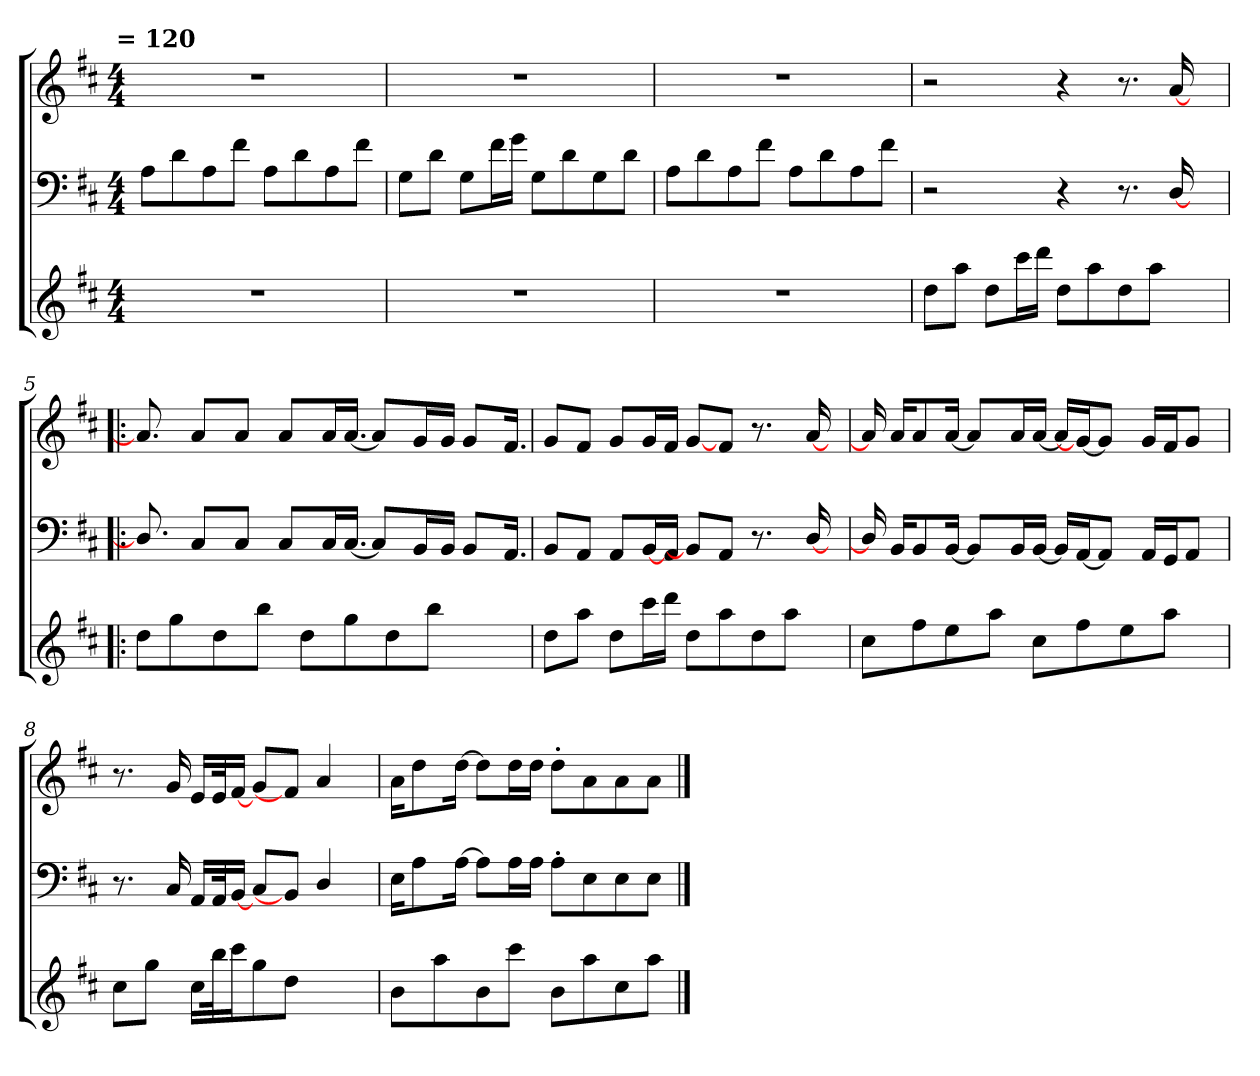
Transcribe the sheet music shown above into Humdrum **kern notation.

**kern	**kern	**kern
*part1	*part1	*part1
*staff3	*staff2	*staff1
*clefG2	*clefF4	*clefG2
*k[f#c#]	*k[f#c#]	*k[f#c#]
!!LO:TX:omd:t= = 120
*M4/4	*M4/4	*M4/4
*MM120	*MM120	*MM120
=1	=1	=1
1r	8A\L	1r
.	8d\	.
.	8A\	.
.	8f#\J	.
.	8A\L	.
.	8d\	.
.	8A\	.
.	8f#\J	.
=2	=2	=2
1r	8G\L	1r
.	8d\J	.
.	8G\L	.
.	16f#\L	.
.	16g\JJ	.
.	8G\L	.
.	8d\	.
.	8G\	.
.	8d\J	.
=3	=3	=3
1r	8A\L	1r
.	8d\	.
.	8A\	.
.	8f#\J	.
.	8A\L	.
.	8d\	.
.	8A\	.
.	8f#\J	.
!!LO:LB:g=z
=4	=4	=4
8dd\L	2r	2r
8aa\J	.	.
8dd\L	.	.
16ccc#\L	.	.
16ddd\JJ	.	.
8dd\L	4r	4r
8aa\	.	.
8dd\	8.r	8.r
8aa\J	.	.
.	[16D/	[16a/
8.ryy	8.ryy	8.ryy
=5!|:	=5!|:	=5!|:
8dd\L	8.D/]	8.a/]
8gg\	.	.
.	8C#/L	8a/L
8dd\	.	.
.	8C#/J	8a/J
8bb\J	.	.
.	8C#/L	8a/L
8dd\L	.	.
.	16C#/L	16a/L
8gg\	[16.C#/JJ	[16.a/JJ
.	8C#/L]	8a/L]
8dd\	.	.
.	16BB/L	16g/L
8bb\J	.	.
.	16BB/JJ	16g/JJ
.	8BB/L	8g/L
8.ryy	.	.
.	16.AA/Jk	16.f#/Jk
=6	=6	=6
8dd\L	8BB/L	8g/L
8aa\J	8AA/J	8f#/J
8dd\L	8AA/L	8g/L
16ccc#\L	[16BB/L	16g/L
16ddd\JJ	16AA/JJ	16f#/JJ
8dd\L	8BB/L]	[8g/L
8aa\	8AA/J	8f#/J
8dd\	8.r	8.r
8aa\J	.	.
.	[16D/	[16a/
16ryy	16ryy	16ryy
!!LO:LB:g=z
=7	=7	=7
8cc#\L	16D/]	16a/]
.	16BB/KL	16a/KL
8ff#\	8BB/	8a/
8ee\	[16BB/Jk	[16a/Jk
.	8BB/L]	8a/L]
8aa\J	.	.
.	16BB/L	16a/L
8cc#\L	[16BB/JJ	[16a/JJ
.	16BB/LL]	16a/LL]
8ff#\	[16AA/J	16g/J_
.	8AA/J]	8g/J]
8ee\	.	.
.	16AA/LL	16g/LL
8aa\J	16GG/J	16f#/J
.	8AA/J	8g/J
16ryy	.	.
=8	=8	=8
8cc#\L	8.r	8.r
8gg\J	.	.
.	16C#/	16g/
16cc#\LL	16AA/LL	16e/LL
32bb\k	32AA/k	32e/k
16ccc#\J	[16BB/JJ	[16f#/JJ
8gg\	8C#/L	8g/L
8dd\J	8BB/J]	8f#/J]
8.ryy	4D/	4a/
16ryy	.	.
=9	=9	=9
8b\L	16E\KL	16a\KL
.	8A\	8dd\
8aa\	.	.
.	[16A\Jk	[16dd\Jk
8b\	8A\L]	8dd\L]
8ccc#\J	16A\L	16dd\L
.	16A\JJ	16dd\JJ
8b\L	8A'\L	8dd'\L
8aa\	8E\	8a\
8cc#\	8E\	8a\
8aa\J	8E\J	8a\J
==	==	==
*-	*-	*-
